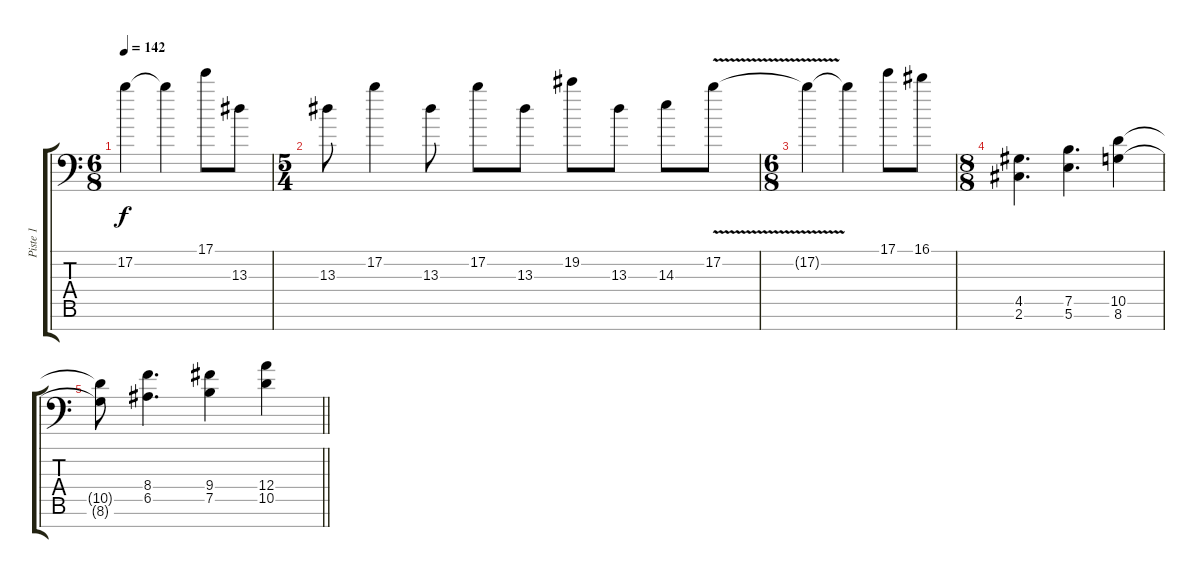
\track ("Piste 1" "Piste 1") {instrument distortionguitar}
\staff {score tabs}
\tuning (B3 Gb3 D3 A2 E2 B1 Gb1) {hide}
\ts (6 8)
\tempo 142
\clef f4
\ks c
17.2{t}.4{dy f} 17.2{t}.4 17.1.8 13.3.8 |
\ts (5 4)
13.3.8 17.2.4 13.3.8 17.2.8 13.3.8 19.2.8 13.3.8 14.3.8 17.2{v}.8 |
\ts (6 8)
17.2{t}.4 17.2{t}.4 17.1.8 16.1.8 |
\ts (8 8)
(4.5 2.6).4{d volume 14 balance 13} (7.5 5.6).4{d} (10.5 8.6).4 |
\barLineRight lightlight
(10.5{t} 8.6{t}).8 (8.4 6.5).4{d} (9.4 7.5).4 (12.4 10.5).4
